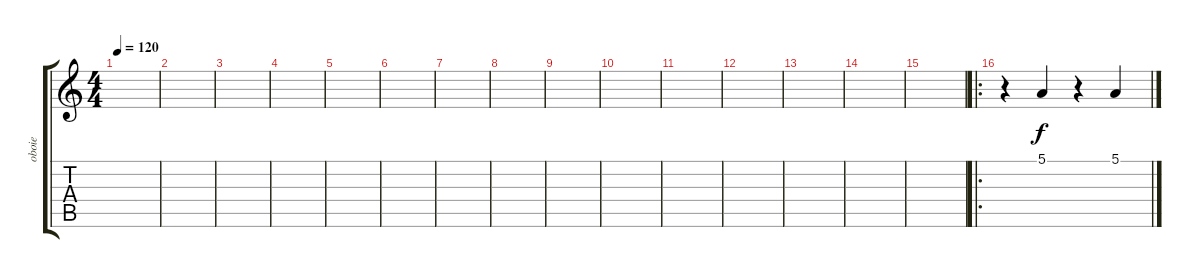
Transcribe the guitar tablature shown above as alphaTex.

\track ("oboie" "oboie") {instrument oboe}
\staff {score tabs}
\tuning (E4 B3 G3 D3 A2 E2) {hide}
\ts (4 4)
\tempo 120
\clef g2
\ks c
|
|
|
|
|
|
|
|
|
|
|
|
|
|
|
\ro
r.4 5.1.4 r.4 5.1.4
